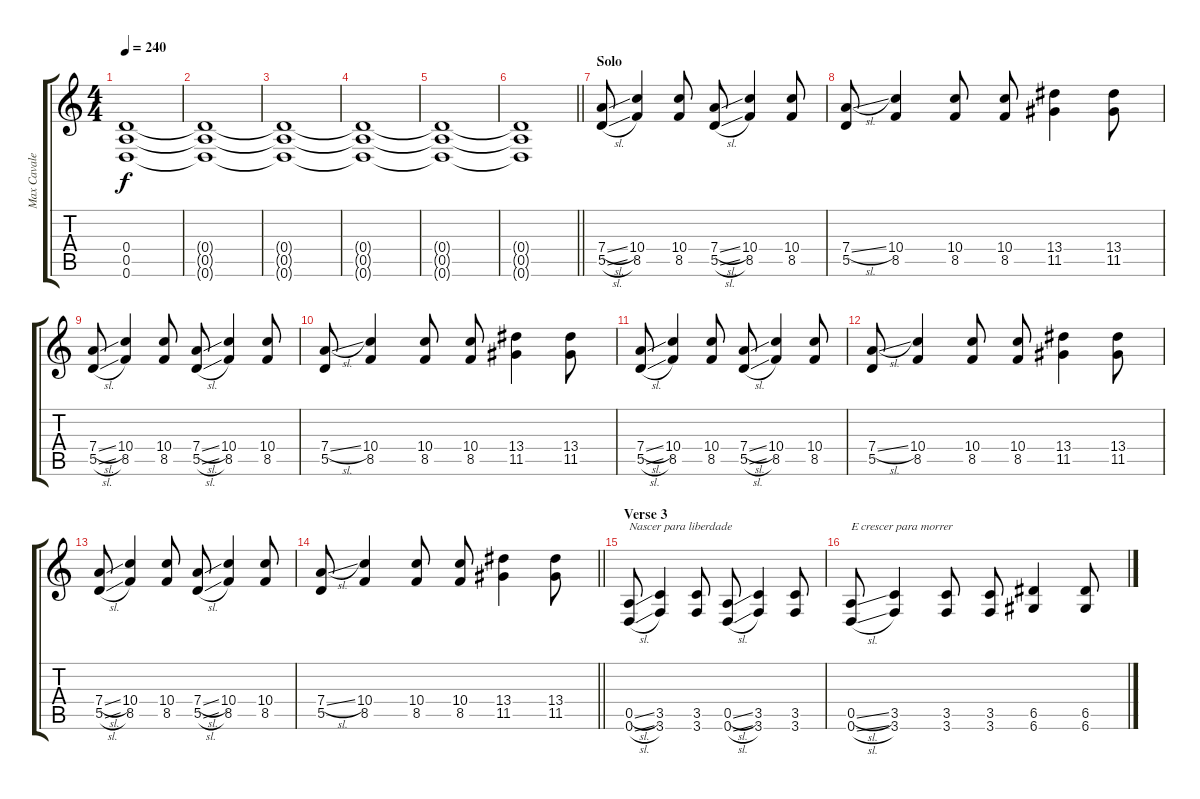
\track ("Max Cavalera" "Max Cavale") {instrument distortionguitar}
\staff {score tabs}
\tuning (E4 B3 G3 D3 A2 D2) {hide}
\ts (4 4)
\tempo 240
\clef g2
\ks c
(0.4{t} 0.5{t} 0.6{t}).1{dy f} |
(0.4{t} 0.5{t} 0.6{t}).1 |
(0.4{t} 0.5{t} 0.6{t}).1 |
(0.4{t} 0.5{t} 0.6{t}).1 |
(0.4{t} 0.5{t} 0.6{t}).1 |
\barLineRight lightlight
(0.4{t} 0.5{t} 0.6{t}).1 |
\section ("" "Solo")
(7.4{sl} 5.5{sl}).8 (10.4 8.5).4 (10.4 8.5).8 (7.4{sl} 5.5{sl}).8 (10.4 8.5).4 (10.4 8.5).8 |
(7.4{sl} 5.5).8 (10.4 8.5).4 (10.4 8.5).8 (10.4 8.5).8 (13.4 11.5).4 (13.4 11.5).8 |
(7.4{sl} 5.5{sl}).8 (10.4 8.5).4 (10.4 8.5).8 (7.4{sl} 5.5{sl}).8 (10.4 8.5).4 (10.4 8.5).8 |
(7.4{sl} 5.5).8 (10.4 8.5).4 (10.4 8.5).8 (10.4 8.5).8 (13.4 11.5).4 (13.4 11.5).8 |
(7.4{sl} 5.5{sl}).8 (10.4 8.5).4 (10.4 8.5).8 (7.4{sl} 5.5{sl}).8 (10.4 8.5).4 (10.4 8.5).8 |
(7.4{sl} 5.5).8 (10.4 8.5).4 (10.4 8.5).8 (10.4 8.5).8 (13.4 11.5).4 (13.4 11.5).8 |
(7.4{sl} 5.5{sl}).8 (10.4 8.5).4 (10.4 8.5).8 (7.4{sl} 5.5{sl}).8 (10.4 8.5).4 (10.4 8.5).8 |
\barLineRight lightlight
(7.4{sl} 5.5).8 (10.4 8.5).4 (10.4 8.5).8 (10.4 8.5).8 (13.4 11.5).4 (13.4 11.5).8 |
\section ("" "Verse 3")
(0.5{sl} 0.6{sl}).8{txt "Nascer para liberdade"} (3.5 3.6).4 (3.5 3.6).8 (0.5{sl} 0.6{sl}).8 (3.5 3.6).4 (3.5 3.6).8 |
(0.5{sl} 0.6{sl}).8{txt "E crescer para morrer"} (3.5 3.6).4 (3.5 3.6).8 (3.5 3.6).8 (6.5 6.6).4 (6.5 6.6).8
